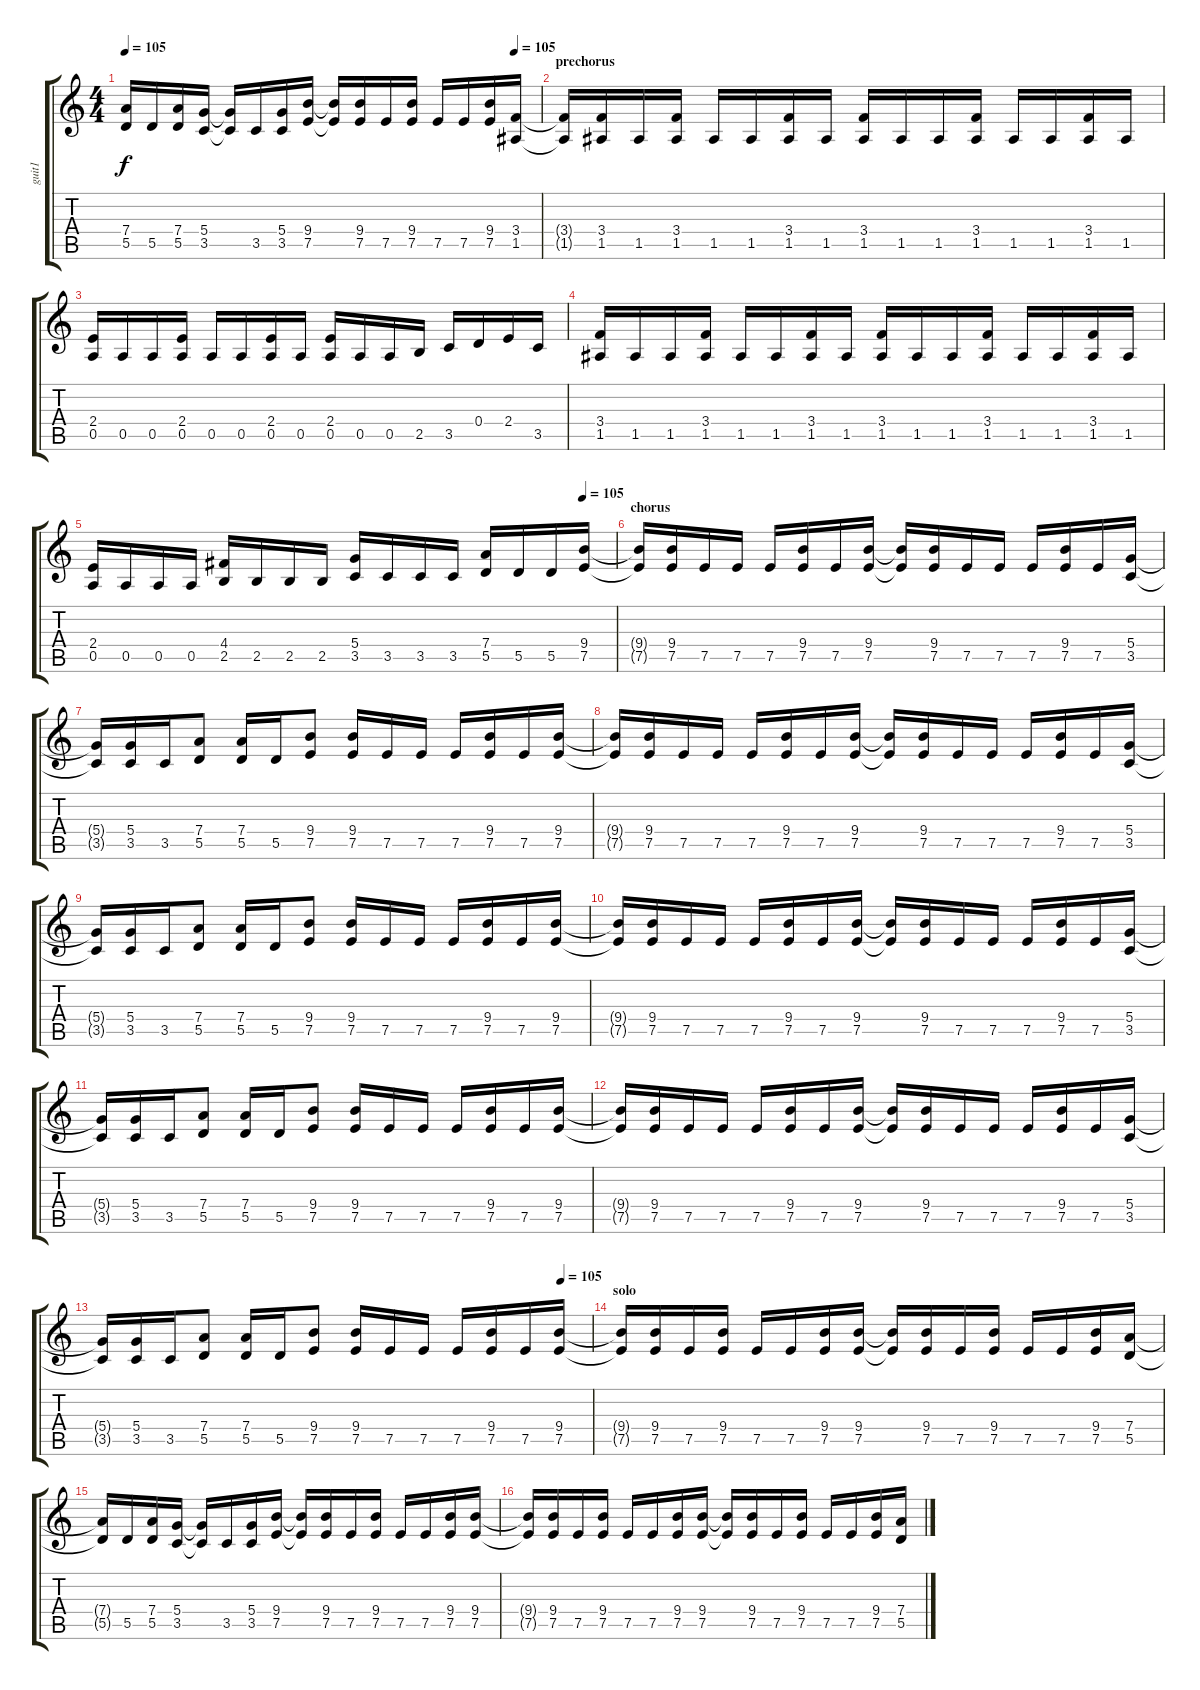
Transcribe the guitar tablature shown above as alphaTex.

\track ("guit1" "guit1") {instrument electricguitarclean}
\staff {score tabs}
\tuning (E4 B3 G3 D3 A2 E2) {hide}
\ts (4 4)
\tempo 105
\tempo (105 0.9375)
\clef g2
\ks c
(7.4{t} 5.5{t}).16{dy f} 5.5.16 (7.4 5.5).16 (5.4 3.5).16 (5.4{t} 3.5{t}).16 3.5.16 (5.4 3.5).16 (9.4 7.5).16 (9.4{t} 7.5{t}).16 (9.4 7.5).16 7.5.16 (9.4 7.5).16 7.5.16 7.5.16 (9.4 7.5).16 (3.4 1.5).16{instrument distortionguitar} |
\section ("" "prechorus")
(3.4{t} 1.5{t}).16 (3.4 1.5).16 1.5.16 (3.4 1.5).16 1.5.16 1.5.16 (3.4 1.5).16 1.5.16 (3.4 1.5).16 1.5.16 1.5.16 (3.4 1.5).16 1.5.16 1.5.16 (3.4 1.5).16 1.5.16 |
(2.4 0.5).16 0.5.16 0.5.16 (2.4 0.5).16 0.5.16 0.5.16 (2.4 0.5).16 0.5.16 (2.4 0.5).16 0.5.16 0.5.16 2.5.16 3.5.16 0.4.16 2.4.16 3.5.16 |
(3.4 1.5).16 1.5.16 1.5.16 (3.4 1.5).16 1.5.16 1.5.16 (3.4 1.5).16 1.5.16 (3.4 1.5).16 1.5.16 1.5.16 (3.4 1.5).16 1.5.16 1.5.16 (3.4 1.5).16 1.5.16 |
\tempo (105 0.9375)
(2.4 0.5).16 0.5.16 0.5.16 0.5.16 (4.4 2.5).16 2.5.16 2.5.16 2.5.16 (5.4 3.5).16 3.5.16 3.5.16 3.5.16 (7.4 5.5).16 5.5.16 5.5.16 (9.4 7.5).16{instrument distortionguitar} |
\section ("" "chorus")
(9.4{t} 7.5{t}).16 (9.4 7.5).16 7.5.16 7.5.16 7.5.16 (9.4 7.5).16 7.5.16 (9.4 7.5).16 (9.4{t} 7.5{t}).16 (9.4 7.5).16 7.5.16 7.5.16 7.5.16 (9.4 7.5).16 7.5.16 (5.4 3.5).16 |
(5.4{t} 3.5{t}).16 (5.4 3.5).16 3.5.16 (7.4 5.5).8 (7.4 5.5).16 5.5.16 (9.4 7.5).8 (9.4 7.5).16 7.5.16 7.5.16 7.5.16 (9.4 7.5).16 7.5.16 (9.4 7.5).16 |
(9.4{t} 7.5{t}).16 (9.4 7.5).16 7.5.16 7.5.16 7.5.16 (9.4 7.5).16 7.5.16 (9.4 7.5).16 (9.4{t} 7.5{t}).16 (9.4 7.5).16 7.5.16 7.5.16 7.5.16 (9.4 7.5).16 7.5.16 (5.4 3.5).16 |
(5.4{t} 3.5{t}).16 (5.4 3.5).16 3.5.16 (7.4 5.5).8 (7.4 5.5).16 5.5.16 (9.4 7.5).8 (9.4 7.5).16 7.5.16 7.5.16 7.5.16 (9.4 7.5).16 7.5.16 (9.4 7.5).16 |
(9.4{t} 7.5{t}).16 (9.4 7.5).16 7.5.16 7.5.16 7.5.16 (9.4 7.5).16 7.5.16 (9.4 7.5).16 (9.4{t} 7.5{t}).16 (9.4 7.5).16 7.5.16 7.5.16 7.5.16 (9.4 7.5).16 7.5.16 (5.4 3.5).16 |
(5.4{t} 3.5{t}).16 (5.4 3.5).16 3.5.16 (7.4 5.5).8 (7.4 5.5).16 5.5.16 (9.4 7.5).8 (9.4 7.5).16 7.5.16 7.5.16 7.5.16 (9.4 7.5).16 7.5.16 (9.4 7.5).16 |
(9.4{t} 7.5{t}).16 (9.4 7.5).16 7.5.16 7.5.16 7.5.16 (9.4 7.5).16 7.5.16 (9.4 7.5).16 (9.4{t} 7.5{t}).16 (9.4 7.5).16 7.5.16 7.5.16 7.5.16 (9.4 7.5).16 7.5.16 (5.4 3.5).16 |
\tempo (105 0.9375)
(5.4{t} 3.5{t}).16 (5.4 3.5).16 3.5.16 (7.4 5.5).8 (7.4 5.5).16 5.5.16 (9.4 7.5).8 (9.4 7.5).16 7.5.16 7.5.16 7.5.16 (9.4 7.5).16 7.5.16 (9.4 7.5).16{instrument distortionguitar} |
\section ("" "solo")
(9.4{t} 7.5{t}).16 (9.4 7.5).16 7.5.16 (9.4 7.5).16 7.5.16 7.5.16 (9.4 7.5).16 (9.4 7.5).16 (9.4{t} 7.5{t}).16 (9.4 7.5).16 7.5.16 (9.4 7.5).16 7.5.16 7.5.16 (9.4 7.5).16 (7.4 5.5).16 |
(7.4{t} 5.5{t}).16 5.5.16 (7.4 5.5).16 (5.4 3.5).16 (5.4{t} 3.5{t}).16 3.5.16 (5.4 3.5).16 (9.4 7.5).16 (9.4{t} 7.5{t}).16 (9.4 7.5).16 7.5.16 (9.4 7.5).16 7.5.16 7.5.16 (9.4 7.5).16 (9.4 7.5).16 |
(9.4{t} 7.5{t}).16 (9.4 7.5).16 7.5.16 (9.4 7.5).16 7.5.16 7.5.16 (9.4 7.5).16 (9.4 7.5).16 (9.4{t} 7.5{t}).16 (9.4 7.5).16 7.5.16 (9.4 7.5).16 7.5.16 7.5.16 (9.4 7.5).16 (7.4 5.5).16
